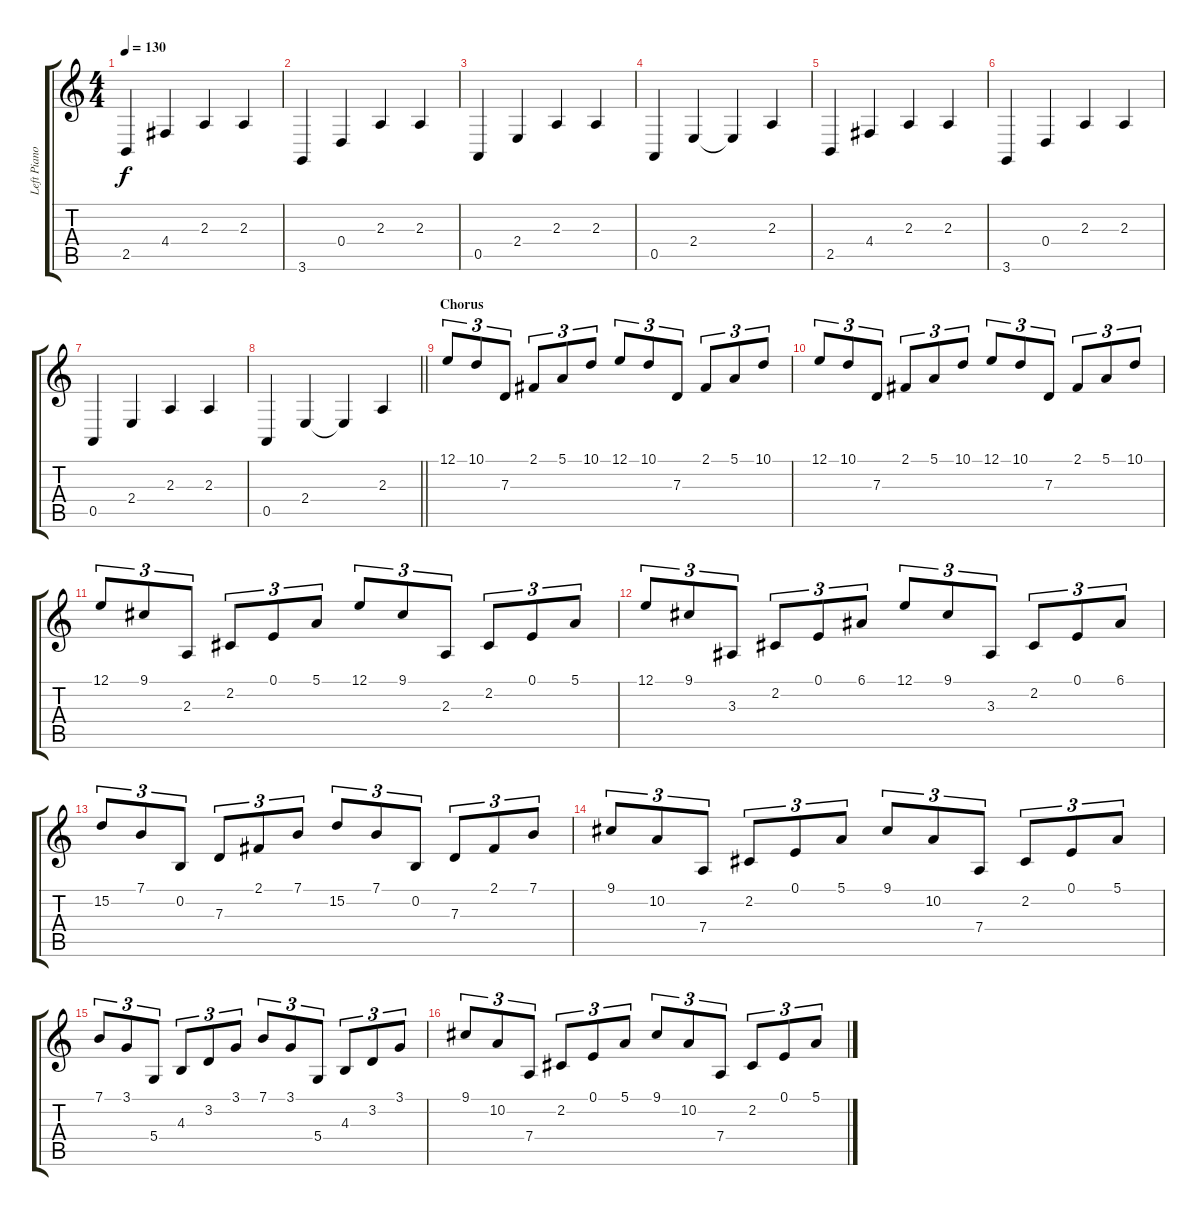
\track ("Left Piano" "Left Piano") {instrument acousticgrandpiano}
\staff {score tabs}
\tuning (E4 B3 G3 D3 A2 E2) {hide}
\ts (4 4)
\tempo 130
\clef g2
\ks c
2.5.4{dy f} 4.4.4 2.3.4 2.3.4 |
3.6.4 0.4.4 2.3.4 2.3.4 |
0.5.4 2.4.4 2.3.4 2.3.4 |
0.5.4 2.4.4 2.4{t}.4 2.3.4 |
2.5.4 4.4.4 2.3.4 2.3.4 |
3.6.4 0.4.4 2.3.4 2.3.4 |
0.5.4 2.4.4 2.3.4 2.3.4 |
\barLineRight lightlight
0.5.4 2.4.4 2.4{t}.4 2.3.4 |
\section ("" "Chorus")
12.1.8{tu (3 2)} 10.1.8{tu (3 2)} 7.3.8{tu (3 2)} 2.1.8{tu (3 2)} 5.1.8{tu (3 2)} 10.1.8{tu (3 2)} 12.1.8{tu (3 2)} 10.1.8{tu (3 2)} 7.3.8{tu (3 2)} 2.1.8{tu (3 2)} 5.1.8{tu (3 2)} 10.1.8{tu (3 2)} |
12.1.8{tu (3 2)} 10.1.8{tu (3 2)} 7.3.8{tu (3 2)} 2.1.8{tu (3 2)} 5.1.8{tu (3 2)} 10.1.8{tu (3 2)} 12.1.8{tu (3 2)} 10.1.8{tu (3 2)} 7.3.8{tu (3 2)} 2.1.8{tu (3 2)} 5.1.8{tu (3 2)} 10.1.8{tu (3 2)} |
12.1.8{tu (3 2)} 9.1.8{tu (3 2)} 2.3.8{tu (3 2)} 2.2.8{tu (3 2)} 0.1.8{tu (3 2)} 5.1.8{tu (3 2)} 12.1.8{tu (3 2)} 9.1.8{tu (3 2)} 2.3.8{tu (3 2)} 2.2.8{tu (3 2)} 0.1.8{tu (3 2)} 5.1.8{tu (3 2)} |
12.1.8{tu (3 2)} 9.1.8{tu (3 2)} 3.3.8{tu (3 2)} 2.2.8{tu (3 2)} 0.1.8{tu (3 2)} 6.1.8{tu (3 2)} 12.1.8{tu (3 2)} 9.1.8{tu (3 2)} 3.3.8{tu (3 2)} 2.2.8{tu (3 2)} 0.1.8{tu (3 2)} 6.1.8{tu (3 2)} |
15.2.8{tu (3 2)} 7.1.8{tu (3 2)} 0.2.8{tu (3 2)} 7.3.8{tu (3 2)} 2.1.8{tu (3 2)} 7.1.8{tu (3 2)} 15.2.8{tu (3 2)} 7.1.8{tu (3 2)} 0.2.8{tu (3 2)} 7.3.8{tu (3 2)} 2.1.8{tu (3 2)} 7.1.8{tu (3 2)} |
9.1.8{tu (3 2)} 10.2.8{tu (3 2)} 7.4.8{tu (3 2)} 2.2.8{tu (3 2)} 0.1.8{tu (3 2)} 5.1.8{tu (3 2)} 9.1.8{tu (3 2)} 10.2.8{tu (3 2)} 7.4.8{tu (3 2)} 2.2.8{tu (3 2)} 0.1.8{tu (3 2)} 5.1.8{tu (3 2)} |
7.1.8{tu (3 2)} 3.1.8{tu (3 2)} 5.4.8{tu (3 2)} 4.3.8{tu (3 2)} 3.2.8{tu (3 2)} 3.1.8{tu (3 2)} 7.1.8{tu (3 2)} 3.1.8{tu (3 2)} 5.4.8{tu (3 2)} 4.3.8{tu (3 2)} 3.2.8{tu (3 2)} 3.1.8{tu (3 2)} |
9.1.8{tu (3 2)} 10.2.8{tu (3 2)} 7.4.8{tu (3 2)} 2.2.8{tu (3 2)} 0.1.8{tu (3 2)} 5.1.8{tu (3 2)} 9.1.8{tu (3 2)} 10.2.8{tu (3 2)} 7.4.8{tu (3 2)} 2.2.8{tu (3 2)} 0.1.8{tu (3 2)} 5.1.8{tu (3 2)}
